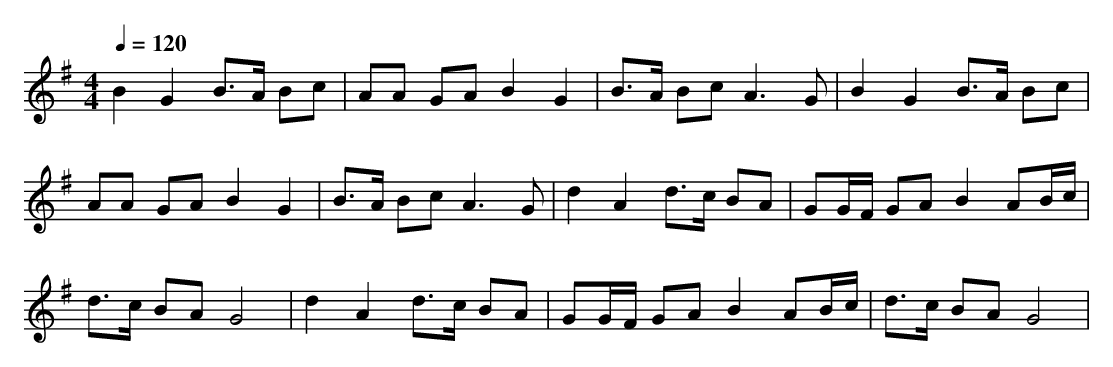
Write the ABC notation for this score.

X:1
T:
M: 4/4
L: 1/8
Q:1/4=120
K:G % 1 sharps
B2 G2 B>A Bc|AA GA B2 G2|B>A Bc2<A2G|B2 G2 B>A Bc|
AA GA B2 G2|B>A Bc2<A2G|d2 A2 d>c BA|GG/2F/2 GA B2 AB/2c/2|
d>c BA G4|d2 A2 d>c BA|GG/2F/2 GA B2 AB/2c/2|d>c BA G4|
